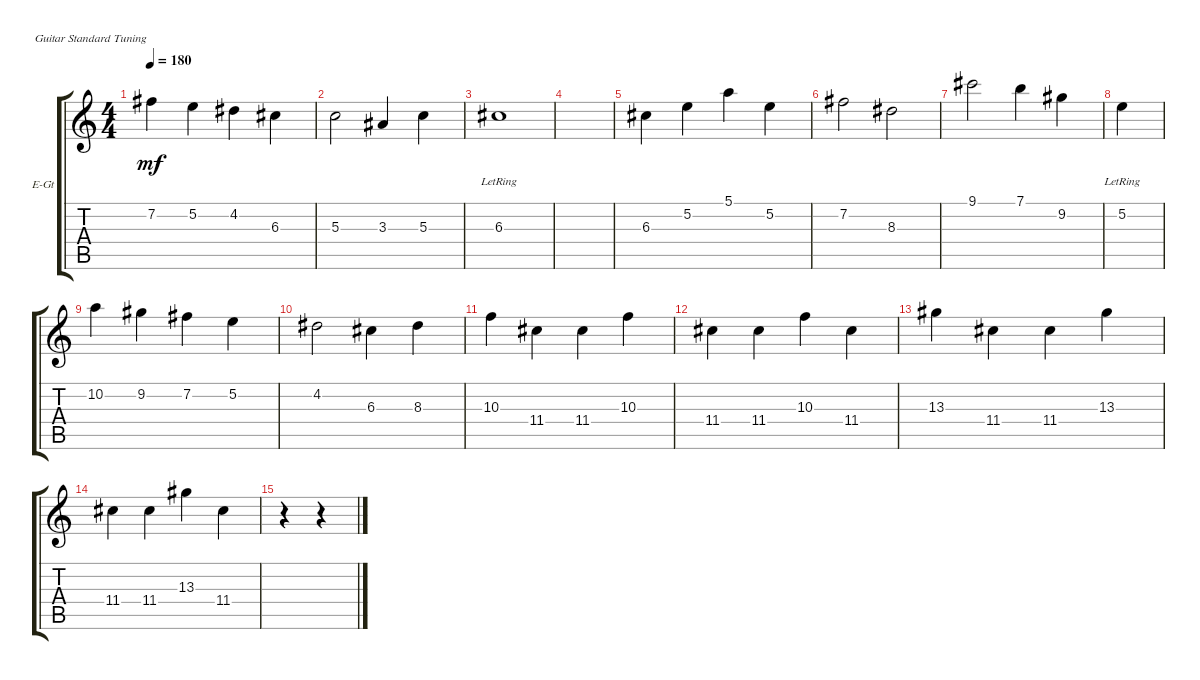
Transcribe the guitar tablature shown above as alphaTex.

\defaultSystemsLayout 4
\bracketExtendMode groupsimilarinstruments
\firstSystemTrackNameOrientation horizontal
\otherSystemsTrackNameOrientation horizontal
\track ("соло" "E-Gt") {solo instrument distortionguitar}
\staff {score tabs}
\tuning (E4 B3 G3 D3 A2 E2)
\ts (4 4)
\tempo 180
\clef g2
\scale
0.333333
\ks c
7.2.4{dy mf} 5.2.4 4.2.4 6.3.4 |
\scale
0.333333 5.3.2 3.3.4 5.3.4 |
\scale
0.333333 6.3{lr}.1 |
\scale
0.333333 |
\scale
0.333333 6.3.4 5.2.4 5.1.4 5.2.4 |
\scale
0.333333 7.2.2 8.3.2 |
\scale
0.333333 9.1.2 7.1.4 9.2.4 |
\scale
0.333333 5.2{lr}.4 |
\scale
0.333333 10.2.4 9.2.4 7.2.4 5.2.4 |
\scale
0.333333 4.2.2 6.3.4 8.3.4 |
\scale
0.333333 10.3.4 11.4.4 11.4.4 10.3.4 |
\scale
0.333333 11.4.4 11.4.4 10.3.4 11.4.4 |
\scale
0.333333 13.3.4 11.4.4 11.4.4 13.3.4 |
\scale
0.333333 11.4.4 11.4.4 13.3.4 11.4.4 |
\scale
0.333333 r.4 r.4 |
\scale
0.333333
